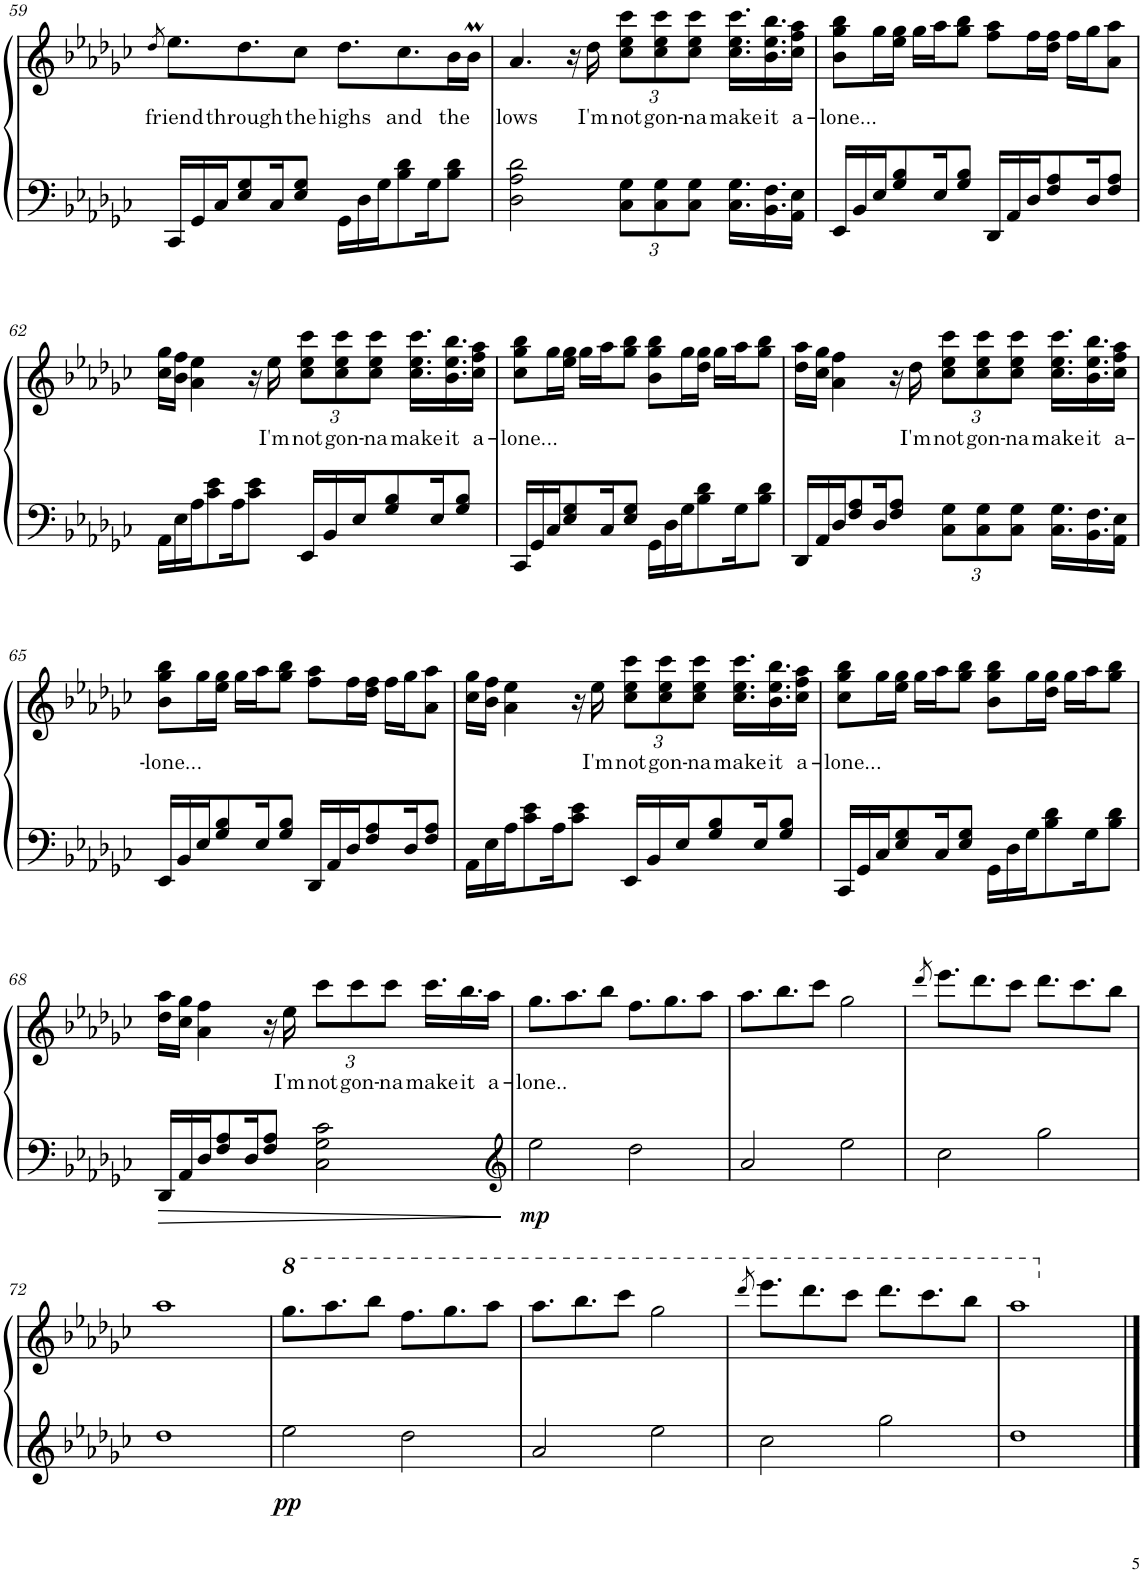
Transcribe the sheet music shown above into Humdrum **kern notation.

**kern	**kern	**text	**dynam
*part1	*part1	*part1	*part1
*staff2	*staff1	*staff1	*staff1/2
*I"Piano	*	*	*
*I'Pno.	*	*	*
!!LO:PB:g=z
*clefF4	*clefG2	*	*
*k[b-e-a-d-g-c-]	*k[b-e-a-d-g-c-]	*	*
*M4/4	*M4/4	*	*
=59	=59	=59	=59
.	8qdd-/	.	.
!	!	!LO:LY:b	!
16CC-/LL	8.ee-\L	friend	.
16GG-/	.	.	.
16C-/J	.	.	.
!	!	!LO:LY:b	!
8E-/ 8G-/	8.dd-\	through	.
16C-/K	.	.	.
!	!	!LO:LY:b	!
8E-/ 8G-/J	8cc-\J	the	.
!	!	!LO:LY:b	!
16GG-\LL	8.dd-\L	highs	.
16D-\	.	.	.
16G-\J	.	.	.
!	!	!LO:LY:b	!
8B-\ 8d-\	8.cc-\	and	.
16G-\K	.	.	.
!	!	!LO:LY:b	!
8B-\ 8d-\J	16b-\L	the	.
.	16b-m\JJ	.	.
=60	=60	=60	=60
!	!	!LO:LY:b	!
2D-\ 2A-\ 2d-\	4.a-/	lows	.
.	16r	.	.
!	!	!LO:LY:b	!
.	16dd-\	I'm	.
*Xbrackettup	*Xbrackettup	*	*
!	!	!LO:LY:b	!
12C-\ 12G-\L	12cc-\ 12ee-\ 12ccc-\L	not	.
!	!	!LO:LY:b	!
12C-\ 12G-\	12cc-\ 12ee-\ 12ccc-\	gon-	.
!	!	!LO:LY:b	!
12C-\ 12G-\J	12cc-\ 12ee-\ 12ccc-\J	-na	.
!	!	!LO:LY:b	!
16.C-\ 16.G-\LL	16.cc-\ 16.ee-\ 16.ccc-\LL	make	.
!	!	!LO:LY:b	!
16.BB-\ 16.F\	16.b-\ 16.ee-\ 16.bb-\	it	.
!	!	!LO:LY:b	!
16AA-\ 16E-\JJ	16cc-\ 16ff\ 16aa-\JJ	a-	.
=61	=61	=61	=61
!	!	!LO:LY:b	!
16EE-/LL	8b-\ 8gg-\ 8bb-\L	-lone...	.
16BB-/	.	.	.
16E-/J	16gg-\L	.	.
8G-/ 8B-/	16ee-\ 16gg-\JJ	.	.
.	16gg-\LL	.	.
16E-/K	16aa-\J	.	.
8G-/ 8B-/J	8gg-\ 8bb-\J	.	.
16DD-/LL	8ff\ 8aa-\L	.	.
16AA-/	.	.	.
16D-/J	16ff\L	.	.
8F/ 8A-/	16dd-\ 16ff\JJ	.	.
.	16ff\LL	.	.
16D-/K	16gg-\J	.	.
8F/ 8A-/J	8a-\ 8aa-\J	.	.
!!LO:LB:g=z
=62	=62	=62	=62
16AA-\LL	16cc-\ 16gg-\LL	.	.
16E-\	16b-\ 16ff\JJ	.	.
16A-\J	4a-\ 4ee-\	.	.
8c-\ 8e-\	.	.	.
16A-\K	.	.	.
8c-\ 8e-\J	16r	.	.
!	!	!LO:LY:b	!
.	16ee-\	I'm	.
!	!	!LO:LY:b	!
16EE-/LL	12cc-\ 12ee-\ 12ccc-\L	not	.
16BB-/	.	.	.
!	!	!LO:LY:b	!
.	12cc-\ 12ee-\ 12ccc-\	gon-	.
16E-/J	.	.	.
!	!	!LO:LY:b	!
.	12cc-\ 12ee-\ 12ccc-\J	-na	.
8G-/ 8B-/	.	.	.
!	!	!LO:LY:b	!
.	16.cc-\ 16.ee-\ 16.ccc-\LL	make	.
16E-/K	.	.	.
!	!	!LO:LY:b	!
.	16.b-\ 16.ee-\ 16.bb-\	it	.
8G-/ 8B-/J	.	.	.
!	!	!LO:LY:b	!
.	16cc-\ 16ff\ 16aa-\JJ	a-	.
=63	=63	=63	=63
!	!	!LO:LY:b	!
16CC-/LL	8cc-\ 8gg-\ 8bb-\L	-lone...	.
16GG-/	.	.	.
16C-/J	16gg-\L	.	.
8E-/ 8G-/	16ee-\ 16gg-\JJ	.	.
.	16gg-\LL	.	.
16C-/K	16aa-\J	.	.
8E-/ 8G-/J	8gg-\ 8bb-\J	.	.
16GG-\LL	8b-\ 8gg-\ 8bb-\L	.	.
16D-\	.	.	.
16G-\J	16gg-\L	.	.
8B-\ 8d-\	16dd-\ 16gg-\JJ	.	.
.	16gg-\LL	.	.
16G-\K	16aa-\J	.	.
8B-\ 8d-\J	8gg-\ 8bb-\J	.	.
=64	=64	=64	=64
16DD-/LL	16dd-\ 16aa-\LL	.	.
16AA-/	16cc-\ 16gg-\JJ	.	.
16D-/J	4a-\ 4ff\	.	.
8F/ 8A-/	.	.	.
16D-/K	.	.	.
8F/ 8A-/J	16r	.	.
!	!	!LO:LY:b	!
.	16dd-\	I'm	.
!	!	!LO:LY:b	!
12C-\ 12G-\L	12cc-\ 12ee-\ 12ccc-\L	not	.
!	!	!LO:LY:b	!
12C-\ 12G-\	12cc-\ 12ee-\ 12ccc-\	gon-	.
!	!	!LO:LY:b	!
12C-\ 12G-\J	12cc-\ 12ee-\ 12ccc-\J	-na	.
!	!	!LO:LY:b	!
16.C-\ 16.G-\LL	16.cc-\ 16.ee-\ 16.ccc-\LL	make	.
!	!	!LO:LY:b	!
16.BB-\ 16.F\	16.b-\ 16.ee-\ 16.bb-\	it	.
!	!	!LO:LY:b	!
16AA-\ 16E-\JJ	16cc-\ 16ff\ 16aa-\JJ	a-	.
!!LO:LB:g=z
=65	=65	=65	=65
!	!	!LO:LY:b	!
16EE-/LL	8b-\ 8gg-\ 8bb-\L	-lone...	.
16BB-/	.	.	.
16E-/J	16gg-\L	.	.
8G-/ 8B-/	16ee-\ 16gg-\JJ	.	.
.	16gg-\LL	.	.
16E-/K	16aa-\J	.	.
8G-/ 8B-/J	8gg-\ 8bb-\J	.	.
16DD-/LL	8ff\ 8aa-\L	.	.
16AA-/	.	.	.
16D-/J	16ff\L	.	.
8F/ 8A-/	16dd-\ 16ff\JJ	.	.
.	16ff\LL	.	.
16D-/K	16gg-\J	.	.
8F/ 8A-/J	8a-\ 8aa-\J	.	.
=66	=66	=66	=66
16AA-\LL	16cc-\ 16gg-\LL	.	.
16E-\	16b-\ 16ff\JJ	.	.
16A-\J	4a-\ 4ee-\	.	.
8c-\ 8e-\	.	.	.
16A-\K	.	.	.
8c-\ 8e-\J	16r	.	.
!	!	!LO:LY:b	!
.	16ee-\	I'm	.
!	!	!LO:LY:b	!
16EE-/LL	12cc-\ 12ee-\ 12ccc-\L	not	.
16BB-/	.	.	.
!	!	!LO:LY:b	!
.	12cc-\ 12ee-\ 12ccc-\	gon-	.
16E-/J	.	.	.
!	!	!LO:LY:b	!
.	12cc-\ 12ee-\ 12ccc-\J	-na	.
8G-/ 8B-/	.	.	.
!	!	!LO:LY:b	!
.	16.cc-\ 16.ee-\ 16.ccc-\LL	make	.
16E-/K	.	.	.
!	!	!LO:LY:b	!
.	16.b-\ 16.ee-\ 16.bb-\	it	.
8G-/ 8B-/J	.	.	.
!	!	!LO:LY:b	!
.	16cc-\ 16ff\ 16aa-\JJ	a-	.
=67	=67	=67	=67
!	!	!LO:LY:b	!
16CC-/LL	8cc-\ 8gg-\ 8bb-\L	-lone...	.
16GG-/	.	.	.
16C-/J	16gg-\L	.	.
8E-/ 8G-/	16ee-\ 16gg-\JJ	.	.
.	16gg-\LL	.	.
16C-/K	16aa-\J	.	.
8E-/ 8G-/J	8gg-\ 8bb-\J	.	.
16GG-\LL	8b-\ 8gg-\ 8bb-\L	.	.
16D-\	.	.	.
16G-\J	16gg-\L	.	.
8B-\ 8d-\	16dd-\ 16gg-\JJ	.	.
.	16gg-\LL	.	.
16G-\K	16aa-\J	.	.
8B-\ 8d-\J	8gg-\ 8bb-\J	.	.
!!LO:LB:g=z
=68	=68	=68	=68
16DD-/LL	16dd-\ 16aa-\LL	.	.
16AA-/	16cc-\ 16gg-\JJ	.	.
16D-/J	4a-\ 4ff\	.	.
8F/ 8A-/	.	.	.
16D-/K	.	.	.
8F/ 8A-/J	16r	.	.
!	!	!LO:LY:b	!
.	16ee-\	I'm	.
!	!	!LO:LY:b	!
2C-\ 2G-\ 2c-\	12ccc-\L	not	.
!	!	!LO:LY:b	!
.	12ccc-\	gon-	.
!	!	!LO:LY:b	!
.	12ccc-\J	-na	.
!	!	!LO:LY:b	!
.	16.ccc-\LL	make	.
!	!	!LO:LY:b	!
.	16.bb-\	it	.
!	!	!LO:LY:b	!
.	16aa-\JJ	a-	.
=69	=69	=69	=69
*clefG2	*	*	*
!	!	!LO:LY:b	!LO:DY:b=2
2ee-\	8.gg-\L	-lone..	mp
.	8.aa-\	.	.
.	8bb-\J	.	.
2dd-\	8.ff\L	.	.
.	8.gg-\	.	.
.	8aa-\J	.	.
=70	=70	=70	=70
2a-/	8.aa-\L	.	.
.	8.bb-\	.	.
.	8ccc-\J	.	.
2ee-\	2gg-\	.	.
=71	=71	=71	=71
.	8qddd-/	.	.
2cc-\	8.eee-\L	.	.
.	8.ddd-\	.	.
.	8ccc-\J	.	.
2gg-\	8.ddd-\L	.	.
.	8.ccc-\	.	.
.	8bb-\J	.	.
!!LO:LB:g=z
=72	=72	=72	=72
1dd-	1aa-	.	.
=73	=73	=73	=73
*	*8va	*	*
!	!	!	!LO:DY:b=2
2ee-\	8.ggg-\L	.	pp
.	8.aaa-\	.	.
.	8bbb-\J	.	.
2dd-\	8.fff\L	.	.
.	8.ggg-\	.	.
.	8aaa-\J	.	.
=74	=74	=74	=74
2a-/	8.aaa-\L	.	.
.	8.bbb-\	.	.
.	8cccc-\J	.	.
2ee-\	2ggg-\	.	.
=75	=75	=75	=75
.	8qdddd-/	.	.
2cc-\	8.eeee-\L	.	.
.	8.dddd-\	.	.
.	8cccc-\J	.	.
2gg-\	8.dddd-\L	.	.
.	8.cccc-\	.	.
.	8bbb-\J	.	.
=76	=76	=76	=76
1dd-	1aaa-	.	.
*	*X8va	*	*
==	==	==	==
*-	*-	*-	*-
